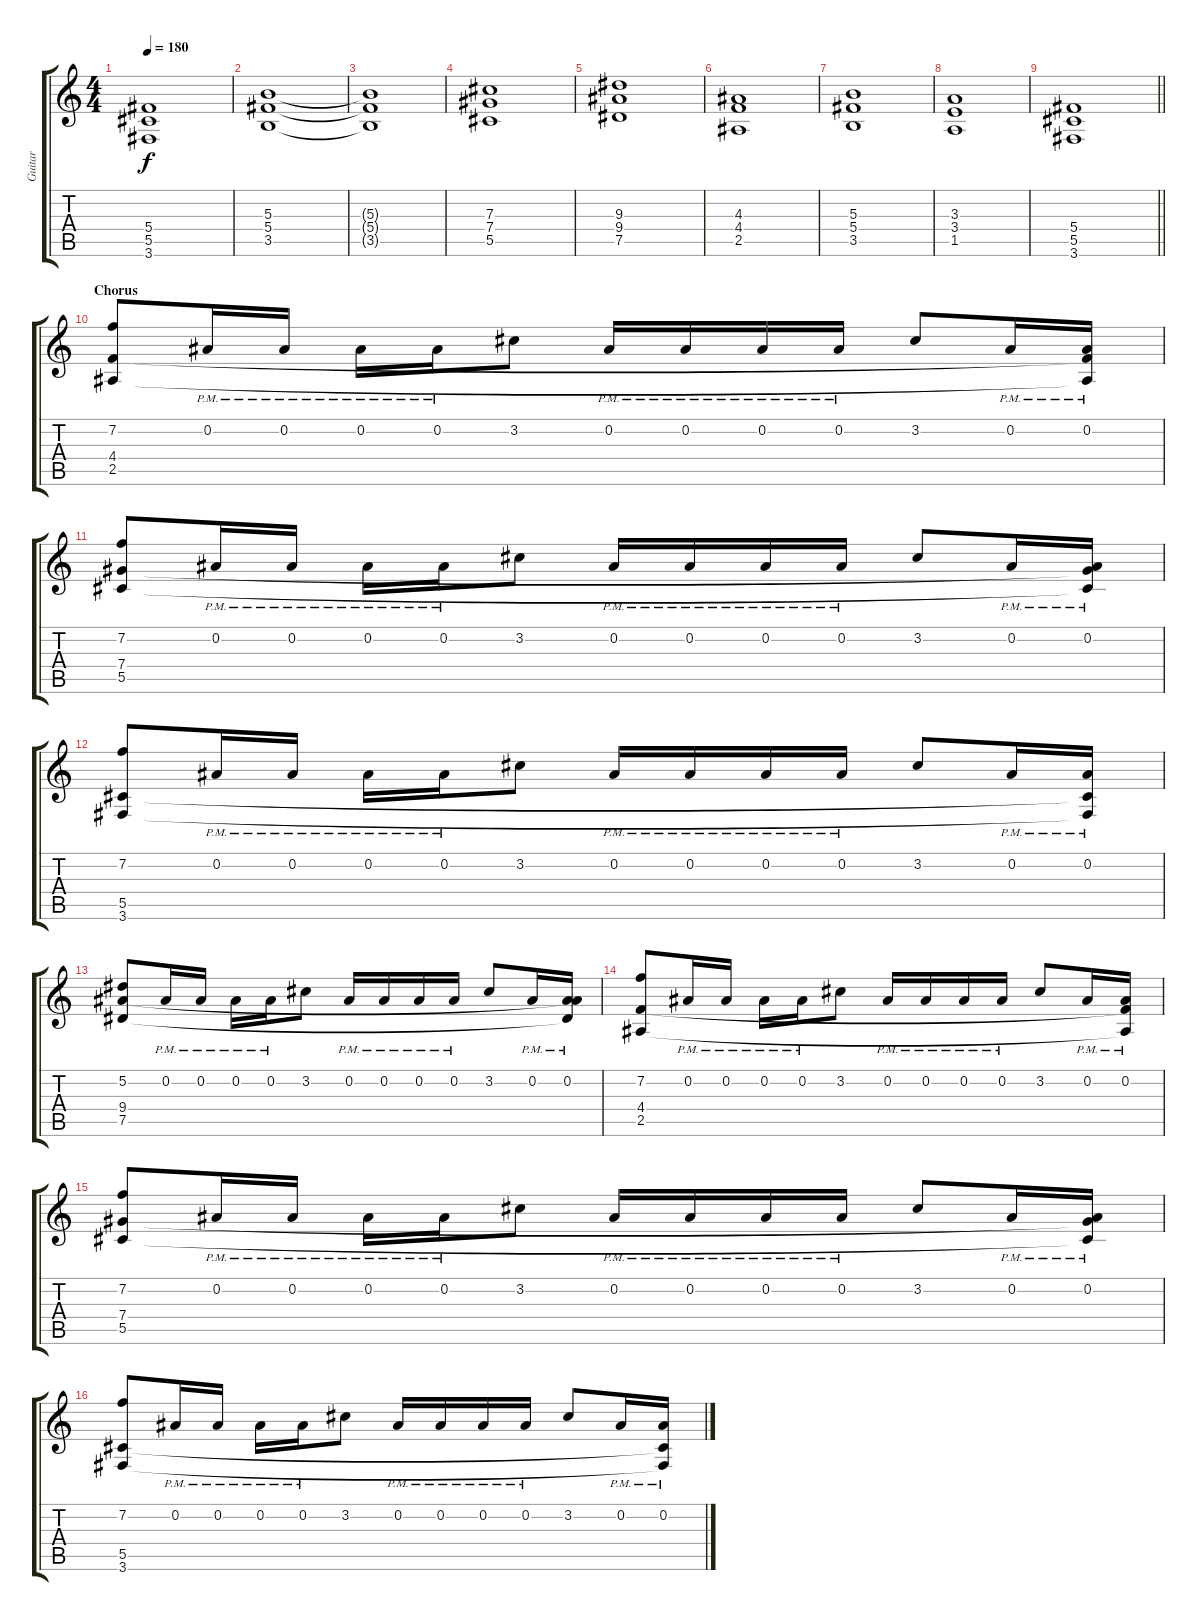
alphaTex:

\track ("Guitar" "Guitar") {instrument distortionguitar}
\staff {score tabs}
\tuning (Eb4 Bb3 Gb3 Db3 Ab2 Eb2) {hide}
\ts (4 4)
\tempo 180
\clef g2
\ks c
(5.4 5.5 3.6).1{dy f} |
(5.3 5.4 3.5).1 |
(5.3{t} 5.4{t} 3.5{t}).1 |
(7.3 7.4 5.5).1 |
(9.3 9.4 7.5).1 |
(4.3 4.4 2.5).1 |
(5.3 5.4 3.5).1 |
(3.3 3.4 1.5).1 |
\barLineRight lightlight
(5.4 5.5 3.6).1 |
\section ("" "Chorus")
(7.2 4.4 2.5).8 0.2{pm}.16 0.2{pm}.16 0.2{pm}.16 0.2{pm}.16 3.2.8 0.2{pm}.16 0.2{pm}.16 0.2{pm}.16 0.2{pm}.16 3.2.8 0.2{pm}.16 (0.2{pm} 4.4{t} 2.5{t}).16 |
(7.2 7.4 5.5).8 0.2{pm}.16 0.2{pm}.16 0.2{pm}.16 0.2{pm}.16 3.2.8 0.2{pm}.16 0.2{pm}.16 0.2{pm}.16 0.2{pm}.16 3.2.8 0.2{pm}.16 (0.2{pm} 7.4{t} 5.5{t}).16 |
(7.2 5.5 3.6).8 0.2{pm}.16 0.2{pm}.16 0.2{pm}.16 0.2{pm}.16 3.2.8 0.2{pm}.16 0.2{pm}.16 0.2{pm}.16 0.2{pm}.16 3.2.8 0.2{pm}.16 (0.2{pm} 5.5{t} 3.6{t}).16 |
(5.2 9.4 7.5).8 0.2{pm}.16 0.2{pm}.16 0.2{pm}.16 0.2{pm}.16 3.2.8 0.2{pm}.16 0.2{pm}.16 0.2{pm}.16 0.2{pm}.16 3.2.8 0.2{pm}.16 (0.2{pm} 9.4{t} 7.5{t}).16 |
(7.2 4.4 2.5).8 0.2{pm}.16 0.2{pm}.16 0.2{pm}.16 0.2{pm}.16 3.2.8 0.2{pm}.16 0.2{pm}.16 0.2{pm}.16 0.2{pm}.16 3.2.8 0.2{pm}.16 (0.2{pm} 4.4{t} 2.5{t}).16 |
(7.2 7.4 5.5).8 0.2{pm}.16 0.2{pm}.16 0.2{pm}.16 0.2{pm}.16 3.2.8 0.2{pm}.16 0.2{pm}.16 0.2{pm}.16 0.2{pm}.16 3.2.8 0.2{pm}.16 (0.2{pm} 7.4{t} 5.5{t}).16 |
(7.2 5.5 3.6).8 0.2{pm}.16 0.2{pm}.16 0.2{pm}.16 0.2{pm}.16 3.2.8 0.2{pm}.16 0.2{pm}.16 0.2{pm}.16 0.2{pm}.16 3.2.8 0.2{pm}.16 (0.2{pm} 5.5{t} 3.6{t}).16
